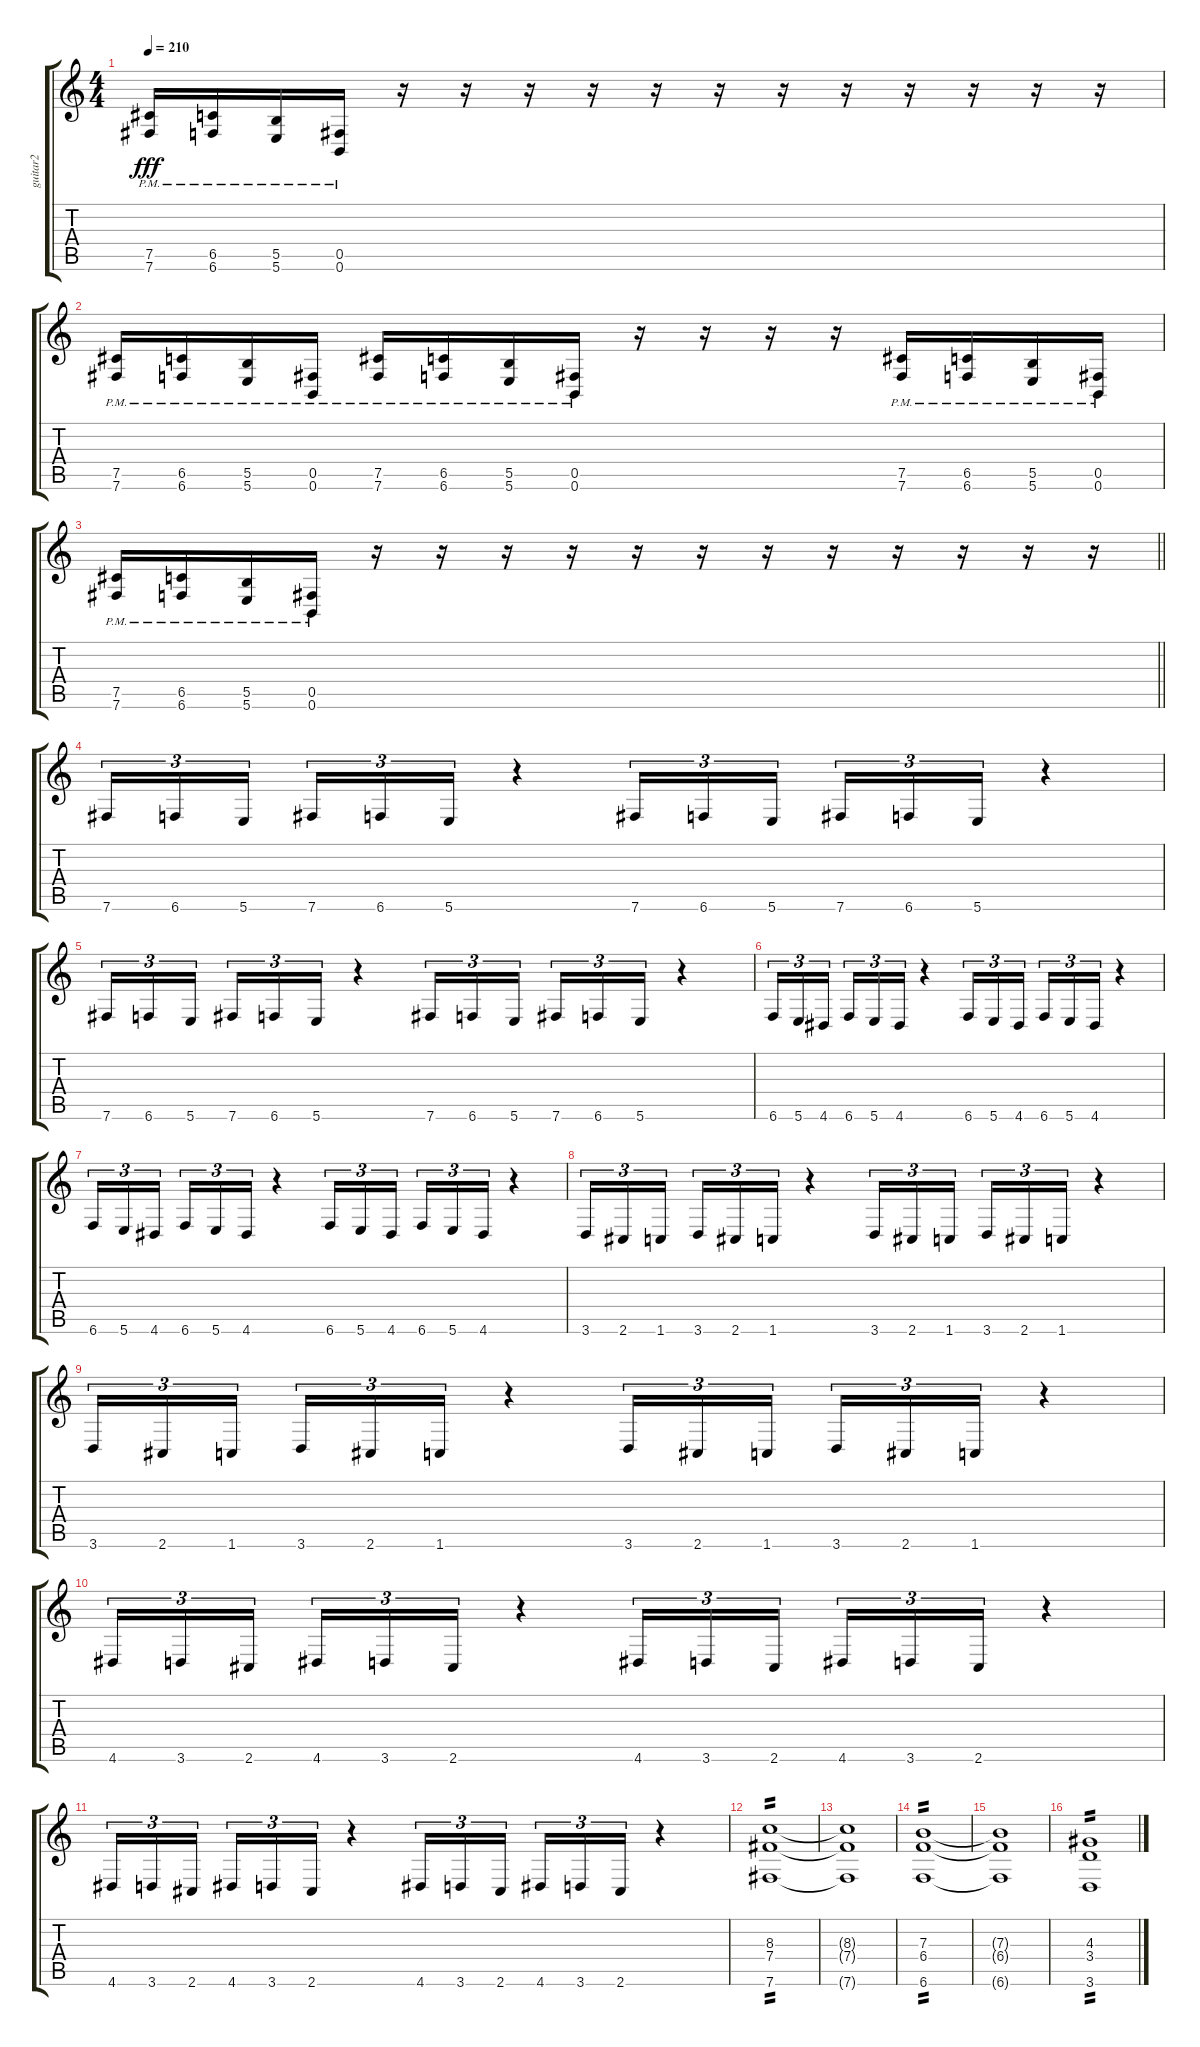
\track ("guitar2" "guitar2") {instrument distortionguitar}
\staff {score tabs}
\tuning (Db4 Ab3 E3 B2 Gb2 B1) {hide}
\ts (4 4)
\tempo 210
\clef g2
\ks c
(7.5{pm} 7.6{pm}).16{dy fff} (6.5{pm} 6.6{pm}).16 (5.5{pm} 5.6{pm}).16 (0.5{pm} 0.6{pm}).16 r.16 r.16 r.16 r.16 r.16 r.16 r.16 r.16 r.16 r.16 r.16 r.16 |
(7.5{pm} 7.6{pm}).16 (6.5{pm} 6.6{pm}).16 (5.5{pm} 5.6{pm}).16 (0.5{pm} 0.6{pm}).16 (7.5{pm} 7.6{pm}).16 (6.5{pm} 6.6{pm}).16 (5.5{pm} 5.6{pm}).16 (0.5{pm} 0.6{pm}).16 r.16 r.16 r.16 r.16 (7.5{pm} 7.6{pm}).16 (6.5{pm} 6.6{pm}).16 (5.5{pm} 5.6{pm}).16 (0.5{pm} 0.6{pm}).16 |
\barLineRight lightlight
(7.5{pm} 7.6{pm}).16 (6.5{pm} 6.6{pm}).16 (5.5{pm} 5.6{pm}).16 (0.5{pm} 0.6{pm}).16 r.16 r.16 r.16 r.16 r.16 r.16 r.16 r.16 r.16 r.16 r.16 r.16 |
\section ("" "")
7.6.16{tu (3 2)} 6.6.16{tu (3 2)} 5.6.16{tu (3 2) beam splitsecondary} 7.6.16{tu (3 2)} 6.6.16{tu (3 2)} 5.6.16{tu (3 2)} r.4 7.6.16{tu (3 2)} 6.6.16{tu (3 2)} 5.6.16{tu (3 2) beam splitsecondary} 7.6.16{tu (3 2)} 6.6.16{tu (3 2)} 5.6.16{tu (3 2)} r.4 |
7.6.16{tu (3 2)} 6.6.16{tu (3 2)} 5.6.16{tu (3 2) beam splitsecondary} 7.6.16{tu (3 2)} 6.6.16{tu (3 2)} 5.6.16{tu (3 2)} r.4 7.6.16{tu (3 2)} 6.6.16{tu (3 2)} 5.6.16{tu (3 2) beam splitsecondary} 7.6.16{tu (3 2)} 6.6.16{tu (3 2)} 5.6.16{tu (3 2)} r.4 |
6.6.16{tu (3 2)} 5.6.16{tu (3 2)} 4.6.16{tu (3 2) beam splitsecondary} 6.6.16{tu (3 2)} 5.6.16{tu (3 2)} 4.6.16{tu (3 2)} r.4 6.6.16{tu (3 2)} 5.6.16{tu (3 2)} 4.6.16{tu (3 2) beam splitsecondary} 6.6.16{tu (3 2)} 5.6.16{tu (3 2)} 4.6.16{tu (3 2)} r.4 |
6.6.16{tu (3 2)} 5.6.16{tu (3 2)} 4.6.16{tu (3 2) beam splitsecondary} 6.6.16{tu (3 2)} 5.6.16{tu (3 2)} 4.6.16{tu (3 2)} r.4 6.6.16{tu (3 2)} 5.6.16{tu (3 2)} 4.6.16{tu (3 2) beam splitsecondary} 6.6.16{tu (3 2)} 5.6.16{tu (3 2)} 4.6.16{tu (3 2)} r.4 |
3.6.16{tu (3 2)} 2.6.16{tu (3 2)} 1.6.16{tu (3 2) beam splitsecondary} 3.6.16{tu (3 2)} 2.6.16{tu (3 2)} 1.6.16{tu (3 2)} r.4 3.6.16{tu (3 2)} 2.6.16{tu (3 2)} 1.6.16{tu (3 2) beam splitsecondary} 3.6.16{tu (3 2)} 2.6.16{tu (3 2)} 1.6.16{tu (3 2)} r.4 |
3.6.16{tu (3 2)} 2.6.16{tu (3 2)} 1.6.16{tu (3 2) beam splitsecondary} 3.6.16{tu (3 2)} 2.6.16{tu (3 2)} 1.6.16{tu (3 2)} r.4 3.6.16{tu (3 2)} 2.6.16{tu (3 2)} 1.6.16{tu (3 2) beam splitsecondary} 3.6.16{tu (3 2)} 2.6.16{tu (3 2)} 1.6.16{tu (3 2)} r.4 |
4.6.16{tu (3 2)} 3.6.16{tu (3 2)} 2.6.16{tu (3 2) beam splitsecondary} 4.6.16{tu (3 2)} 3.6.16{tu (3 2)} 2.6.16{tu (3 2)} r.4 4.6.16{tu (3 2)} 3.6.16{tu (3 2)} 2.6.16{tu (3 2) beam splitsecondary} 4.6.16{tu (3 2)} 3.6.16{tu (3 2)} 2.6.16{tu (3 2)} r.4 |
4.6.16{tu (3 2)} 3.6.16{tu (3 2)} 2.6.16{tu (3 2) beam splitsecondary} 4.6.16{tu (3 2)} 3.6.16{tu (3 2)} 2.6.16{tu (3 2)} r.4 4.6.16{tu (3 2)} 3.6.16{tu (3 2)} 2.6.16{tu (3 2) beam splitsecondary} 4.6.16{tu (3 2)} 3.6.16{tu (3 2)} 2.6.16{tu (3 2)} r.4 |
(8.3 7.4 7.6).1{tp 2} |
(8.3{t} 7.4{t} 7.6{t}).1 |
(7.3 6.4 6.6).1{tp 2} |
(7.3{t} 6.4{t} 6.6{t}).1 |
(4.3 3.4 3.6).1{tp 2}
